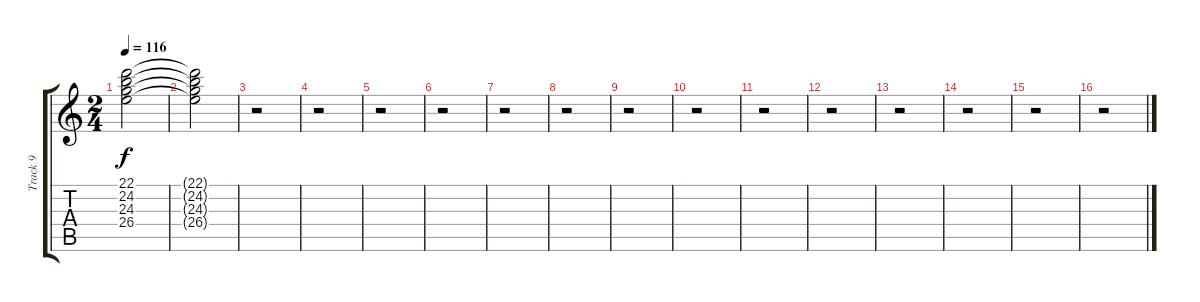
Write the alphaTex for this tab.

\track ("Track 9" "Track 9") {instrument acousticgrandpiano}
\staff {score tabs}
\tuning (E4 B3 G3 D3 A2 E2) {hide}
\ts (2 4)
\tempo 116
\clef g2
\ks c
(22.1 24.2 24.3 26.4).2{dy f} |
(22.1{t} 24.2{t} 24.3{t} 26.4{t}).2 |
r.2 |
r.2 |
r.2 |
r.2 |
r.2 |
r.2 |
r.2 |
r.2 |
r.2 |
r.2 |
r.2 |
r.2 |
r.2 |
r.2
